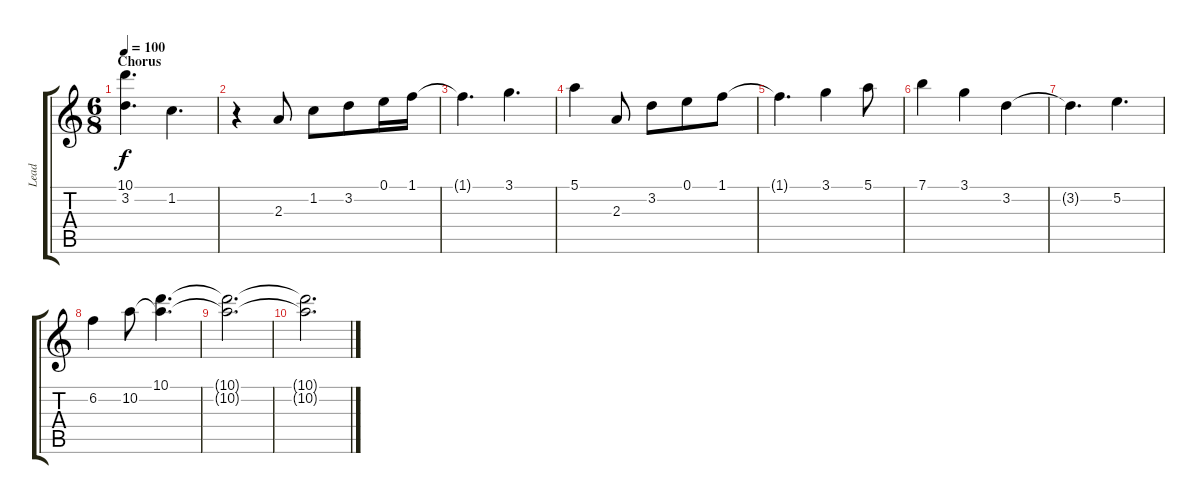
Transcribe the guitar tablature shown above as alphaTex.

\track ("Lead" "Lead") {instrument acousticguitarnylon}
\staff {score tabs}
\tuning (E4 B3 G3 D3 A2 E2) {hide}
\ts (6 8)
\section ("" "Chorus")
\tempo 100
\clef g2
\ks c
(10.1{t} 3.2).4{d dy f} 1.2.4{d} |
r.4 2.3.8 1.2.8 3.2.8 0.1.16 1.1.16 |
1.1{t}.4{d} 3.1.4{d} |
5.1.4 2.3.8 3.2.8 0.1.8 1.1.8 |
1.1{t}.4{d} 3.1.4 5.1.8 |
7.1.4 3.1.4 3.2.4 |
3.2{t}.4{d} 5.2.4{d} |
6.2.4 10.2.8 (10.1 10.2{t}).4{d} |
(10.1{t} 10.2{t}).2{d} |
(10.1{t} 10.2{t}).2{d}
